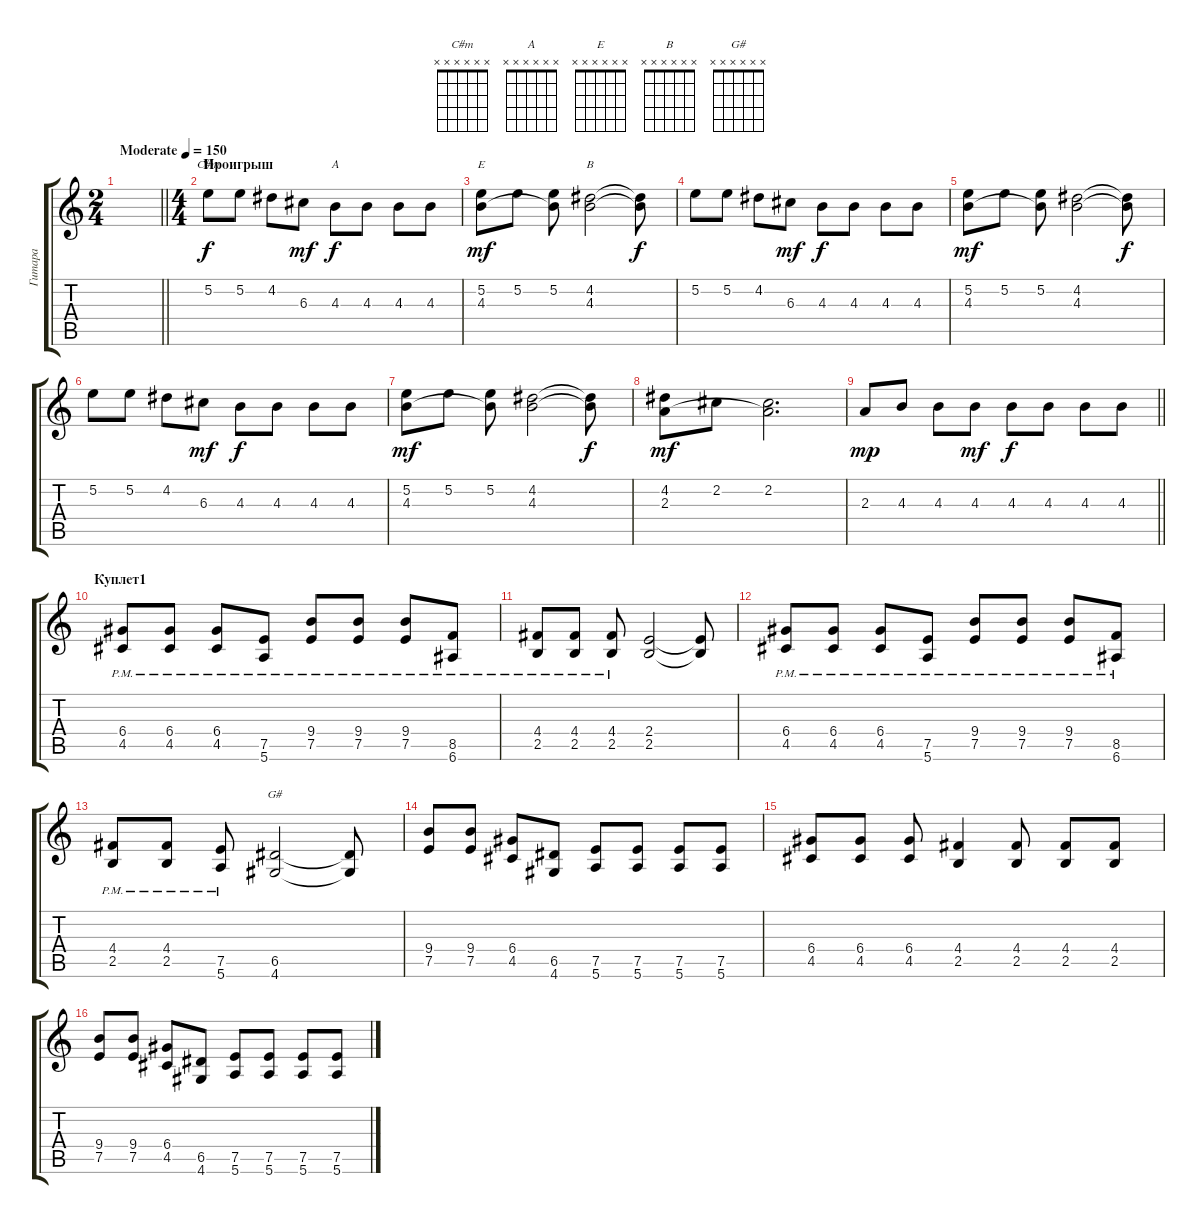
\track ("Гитара" "Гитара") {instrument distortionguitar}
\staff {score tabs}
\tuning (E4 B3 G3 D3 A2 E2) {hide}
\chord ("C#m" x x x x x x)
\chord ("A" x x x x x x)
\chord ("E" x x x x x x)
\chord ("B" x x x x x x)
\chord ("G#" x x x x x x)
\ts (2 4)
\tempo (150 "Moderate")
\clef g2
\barLineRight lightlight
\ks c
|
\ts (4 4)
\section ("" "Проигрыш")
5.2.8{ch "C#m"} 5.2.8 4.2.8 6.3.8{dy mf} 4.3.8{ch "A" dy f} 4.3.8 4.3.8 4.3.8 |
(5.2 4.3).8{ch "E" dy mf} 5.2.8 (5.2 4.3{t}).8 (4.2 4.3).2{ch "B"} (4.2{t} 4.3{t}).8{dy f} |
5.2.8 5.2.8 4.2.8 6.3.8{dy mf} 4.3.8{dy f} 4.3.8 4.3.8 4.3.8 |
(5.2 4.3).8{dy mf} 5.2.8 (5.2 4.3{t}).8 (4.2 4.3).2 (4.2{t} 4.3{t}).8{dy f} |
5.2.8 5.2.8 4.2.8 6.3.8{dy mf} 4.3.8{dy f} 4.3.8 4.3.8 4.3.8 |
(5.2 4.3).8{dy mf} 5.2.8 (5.2 4.3{t}).8 (4.2 4.3).2 (4.2{t} 4.3{t}).8{dy f} |
(4.2 2.3).8{dy mf} 2.2.8 (2.2 2.3{t}).2{d} |
\barLineRight lightlight
2.3.8{dy mp} 4.3.8 4.3.8 4.3.8{dy mf} 4.3.8{dy f} 4.3.8 4.3.8 4.3.8 |
\section ("" "Куплет1")
(6.4{pm} 4.5{pm}).8 (6.4{pm} 4.5{pm}).8 (6.4{pm} 4.5{pm}).8 (7.5{pm} 5.6{pm}).8 (9.4{pm} 7.5{pm}).8 (9.4{pm} 7.5{pm}).8 (9.4{pm} 7.5{pm}).8 (8.5{pm} 6.6{pm}).8 |
(4.4{pm} 2.5{pm}).8 (4.4{pm} 2.5{pm}).8 (4.4{pm} 2.5{pm}).8 (2.4 2.5).2 (2.4{t} 2.5{t}).8 |
(6.4{pm} 4.5{pm}).8 (6.4{pm} 4.5{pm}).8 (6.4{pm} 4.5{pm}).8 (7.5{pm} 5.6{pm}).8 (9.4{pm} 7.5{pm}).8 (9.4{pm} 7.5{pm}).8 (9.4{pm} 7.5{pm}).8 (8.5{pm} 6.6{pm}).8 |
(4.4{pm} 2.5{pm}).8 (4.4{pm} 2.5{pm}).8 (7.5{pm} 5.6).8 (6.5 4.6).2{ch "G#"} (6.5{t} 4.6{t}).8 |
(9.4 7.5).8 (9.4 7.5).8 (6.4 4.5).8 (6.5 4.6).8 (7.5 5.6).8 (7.5 5.6).8 (7.5 5.6).8 (7.5 5.6).8 |
(6.4 4.5).8 (6.4 4.5).8 (6.4 4.5).8 (4.4 2.5).4 (4.4 2.5).8 (4.4 2.5).8 (4.4 2.5).8 |
(9.4 7.5).8 (9.4 7.5).8 (6.4 4.5).8 (6.5 4.6).8 (7.5 5.6).8 (7.5 5.6).8 (7.5 5.6).8 (7.5 5.6).8
